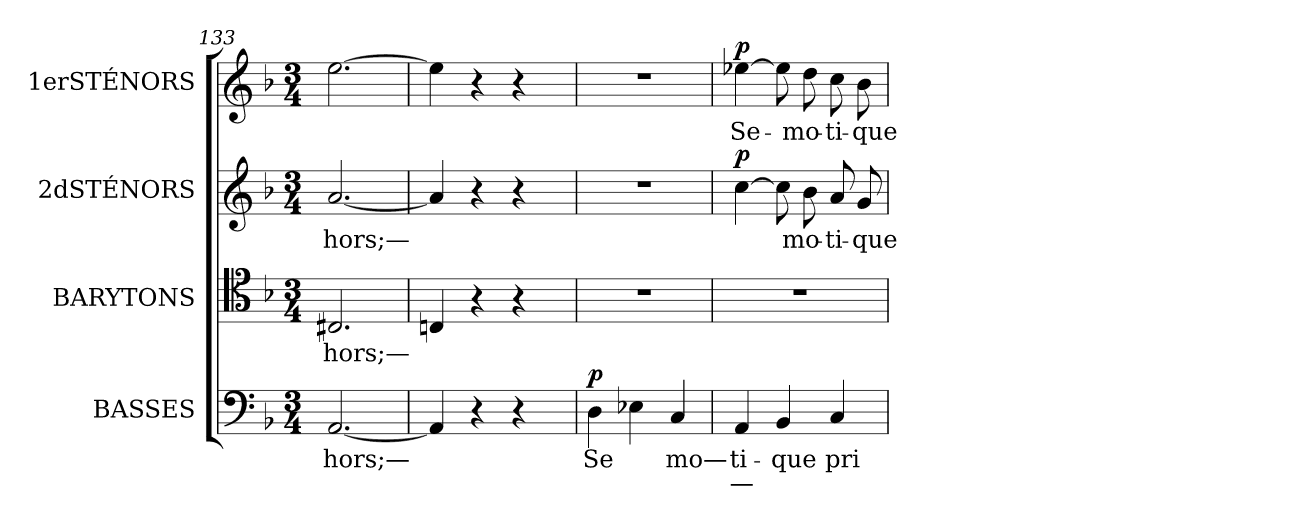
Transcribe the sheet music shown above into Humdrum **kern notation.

**kern	**text	**text	**dynam	**kern	**text	**kern	**text	**dynam	**kern	**text	**dynam
*part4	*part4	*part4	*part4	*part3	*part3	*part2	*part2	*part2	*part1	*part1	*part1
*staff4	*staff4	*staff4	*staff4	*staff3	*staff3	*staff2	*staff2	*staff2	*staff1	*staff1	*staff1
*I"BASSES	*	*	*	*I"BARYTONS	*	*I"2dSTÉNORS	*	*	*I"1erSTÉNORS	*	*
*clefF4	*	*	*	*clefC4	*	*clefG2	*	*	*clefG2	*	*
*k[b-]	*	*	*	*k[b-]	*	*k[b-]	*	*	*k[b-]	*	*
*M3/4	*	*	*	*M3/4	*	*M3/4	*	*	*M3/4	*	*
=133	=133	=133	=133	=133	=133	=133	=133	=133	=133	=133	=133
[2.AAi/	hors;—	.	.	2.C#Xi/	hors;—	[2.ai/	hors;—	.	[2.eei\	.	.
=134	=134	=134	=134	=134	=134	=134	=134	=134	=134	=134	=134
4AAi/]	.	.	.	4Cni/	.	4ai/]	.	.	4eei\]	.	.
4r	.	.	.	4r	.	4r	.	.	4r	.	.
4r	.	.	.	4r	.	4r	.	.	4r	.	.
=135	=135	=135	=135	=135	=135	=135	=135	=135	=135	=135	=135
!	!	!	!LO:DY:a	!	!	!	!	!	!	!	!
4Di\	Se	.	p	2.r	.	2.r	.	.	2.r	.	.
4E-Xi\	--	.	.	.	.	.	.	.	.	.	.
4Ci/	mo—	.	.	.	.	.	.	.	.	.	.
!!LO:LB:g=z
=136	=136	=136	=136	=136	=136	=136	=136	=136	=136	=136	=136
!	!	!	!	!	!	!	!	!LO:DY:a	!	!	!LO:DY:a
4AAi/	ti-	—	.	2.r	.	[4cci\	.	p	[4ee-Xi\	Se-	p
4BB-i/	que	.	.	.	.	8cci\]	.	.	8ee-i\]	.	.
.	.	.	.	.	.	8b-i\	mo-	.	8ddi\	mo-	.
4Ci/	pri-	.	.	.	.	8ai/	ti-	.	8cci\	ti-	.
.	.	.	.	.	.	8gi/	que	.	8b-i\	que	.
=	=	=	=	=	=	=	=	=	=	=	=
*-	*-	*-	*-	*-	*-	*-	*-	*-	*-	*-	*-
